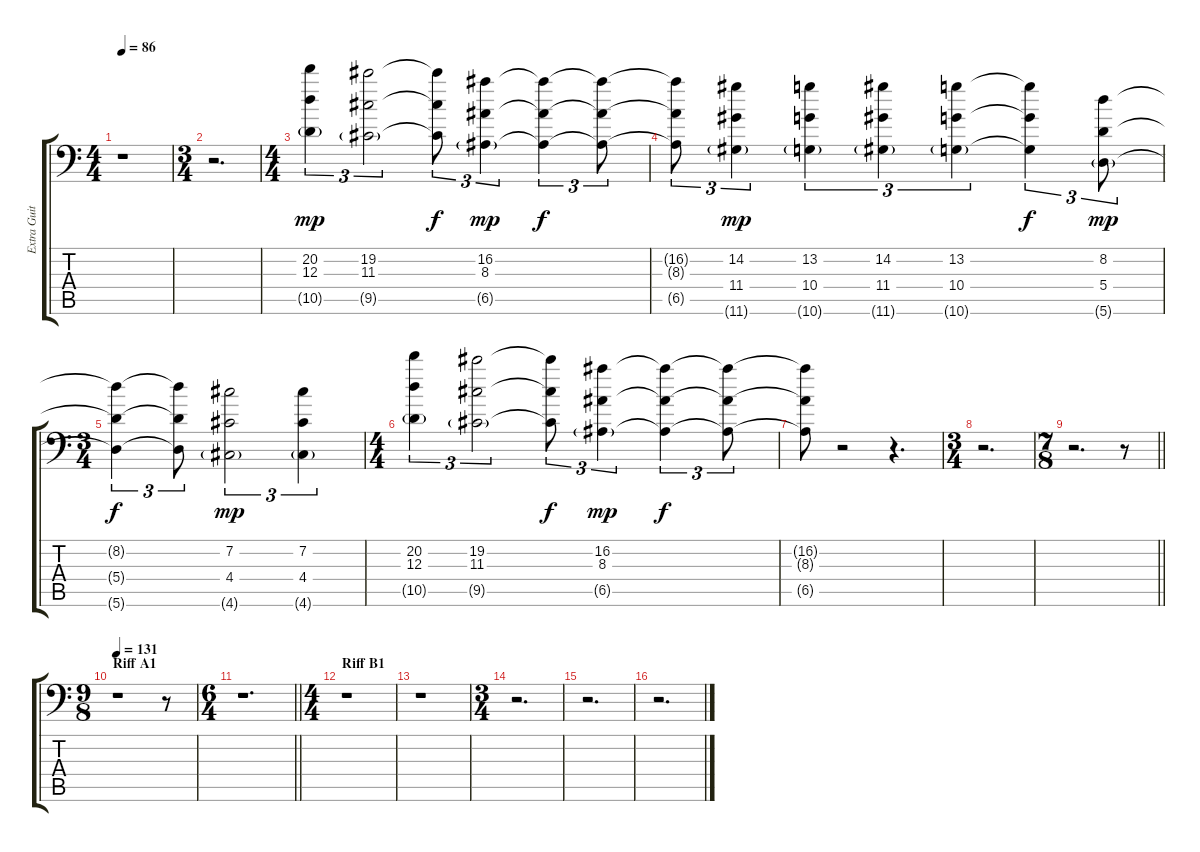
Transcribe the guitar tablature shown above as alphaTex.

\track ("Extra Guitar" "Extra Guit") {instrument overdrivenguitar}
\staff {score tabs}
\tuning (B3 Gb3 D3 A2 E2 A1) {hide}
\ts (4 4)
\tempo 86
\clef f4
\ks c
r.1{dy mp} |
\ts (3 4)
r.2{d} |
\ts (4 4)
(20.2 12.3 10.5{g}).4{tu (3 2) volume 6 instrument synthstrings1} (19.2 11.3 9.5{g}).2{tu (3 2)} (19.2{t} 11.3{t} 9.5{t}).8{tu (3 2) dy f} (16.2 8.3 6.5{g}).4{tu (3 2) dy mp} (16.2{t} 8.3{t} 6.5{t}).4{tu (3 2) dy f} (16.2{t} 8.3{t} 6.5{t}).8{tu (3 2)} |
(16.2{t} 8.3{t} 6.5{t}).8{tu (3 2)} (14.2 11.4 11.6{g}).4{tu (3 2) dy mp} (13.2 10.4 10.6{g}).4{tu (3 2)} (14.2 11.4 11.6{g}).4{tu (3 2)} (13.2 10.4 10.6{g}).4{tu (3 2)} (13.2{t} 10.4{t} 10.6{t}).4{tu (3 2) dy f} (8.2 5.4 5.6{g}).8{tu (3 2) dy mp} |
\ts (3 4)
(8.2{t} 5.4{t} 5.6{t}).4{tu (3 2) dy f} (8.2{t} 5.4{t} 5.6{t}).8{tu (3 2)} (7.2 4.4 4.6{g}).2{tu (3 2) dy mp} (7.2 4.4 4.6{g}).4{tu (3 2)} |
\ts (4 4)
(20.2 12.3 10.5{g}).4{tu (3 2)} (19.2 11.3 9.5{g}).2{tu (3 2)} (19.2{t} 11.3{t} 9.5{t}).8{tu (3 2) dy f} (16.2 8.3 6.5{g}).4{tu (3 2) dy mp} (16.2{t} 8.3{t} 6.5{t}).4{tu (3 2) dy f} (16.2{t} 8.3{t} 6.5{t}).8{tu (3 2)} |
(16.2{t} 8.3{t} 6.5{t}).8 r.2 r.4{d} |
\ts (3 4)
r.2{d} |
\ts (7 8)
\barLineRight lightlight
r.2{d} r.8 |
\ts (9 8)
\section ("" "Riff A1")
\tempo 131
r.1{volume 8 instrument overdrivenguitar} r.8 |
\ts (6 4)
\barLineRight lightlight
r.1{d} |
\ts (4 4)
\section ("" "Riff B1")
r.1 |
r.1 |
\ts (3 4)
r.2{d} |
r.2{d} |
r.2{d}
